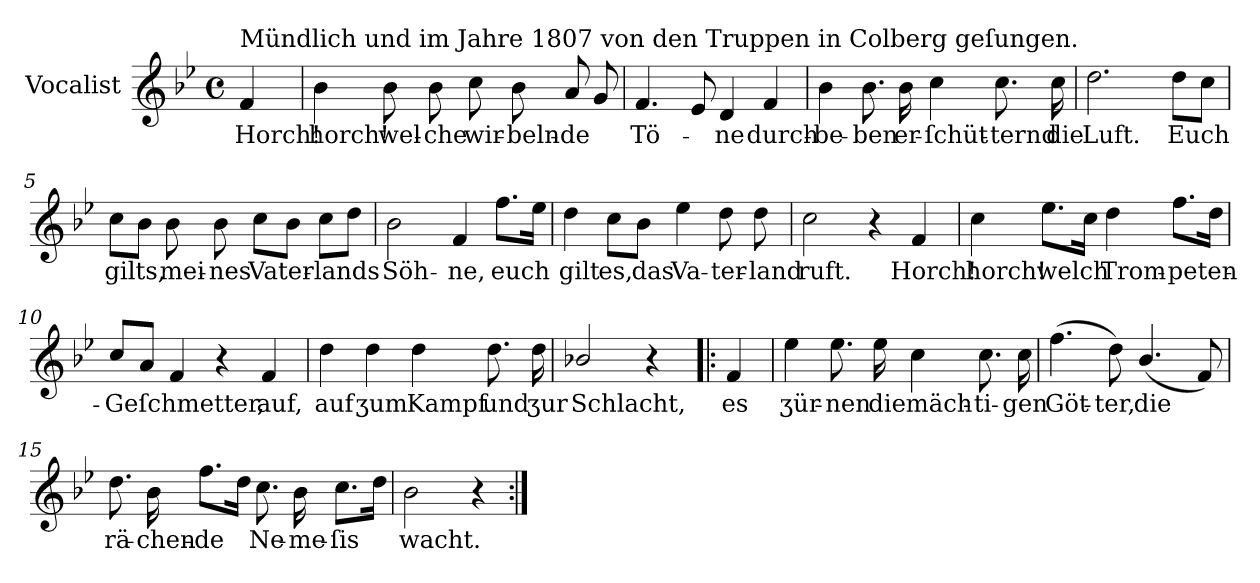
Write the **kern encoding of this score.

**kern	**text
*part1	*part1
*staff1	*staff1
*I"Vocalist	*
*k[b-e-]	*
*B-:	*
*M4/4	*
*met(c)	*
=	=
!LO:TX:a:t=Mündlich und im Jahre 1807 von den Truppen in Colberg geſungen.	!
4f	Horch!
=1	=1
4b-	horch!
8b-	wel-
8b-	-che
8cc	wir-
8b-	-beln-
8a	-de
8g	.
=2	=2
4.f	Tö-
8e-	.
4d	-ne
4f	durch-
=3	=3
4b-	-be-
8.b-	-ben
16b-	er-
4cc	-ſchüt-
8.cc	-ternd
16cc	die
=4	=4
2.dd	Luft.
8ddL	Euch
8ccJ	.
=5	=5
8ccL	gilts,
8b-J	.
8b-	mei-
8b-	-nes
8ccL	Vater-
8b-J	.
8ccL	-lands
8ddJ	.
=6	=6
2b-	Söh-
4f	-ne,
8.ffL	euch
16ee-Jk	.
=7	=7
4dd	gilt
8ccL	es,
8b-J	das
4ee-	Va-
8dd	-ter-
8dd	-land
=8	=8
2cc	ruft.
4r	.
4f	Horch!
=9	=9
4cc	horch!
8.ee-L	welch
16ccJk	.
4dd	Trom-
8.ffL	-peten-
16ddJk	.
=10	=10
8cc/L	-Geſchmetter,
8aJ	.
4f	.
4r	.
4f	auf,
=11	=11
4dd	auf
4dd	ʒum
4dd	Kampf
8.dd	und
16dd	ʒur
=12	=12
2b-X/	Schlacht,
4r	.
=!|:	=!|:
4f	es
=13	=13
4ee-	ʒür-
8.ee-	-nen
16ee-	die
4cc	mäch-
8.cc	-ti-
16cc	-gen
=14	=14
(4.ff	Göt-
8dd)	-ter,
(4.b-/	die
8f)	.
=15	=15
8.dd	rä-
16b-	-chen-
8.ffL	-de
16ddJk	.
8.cc	Ne-
16b-	-me-
8.ccL	-ſis
16ddJk	.
=16	=16
2b-	wacht.
4r	.
=:|!	=:|!
*-	*-
